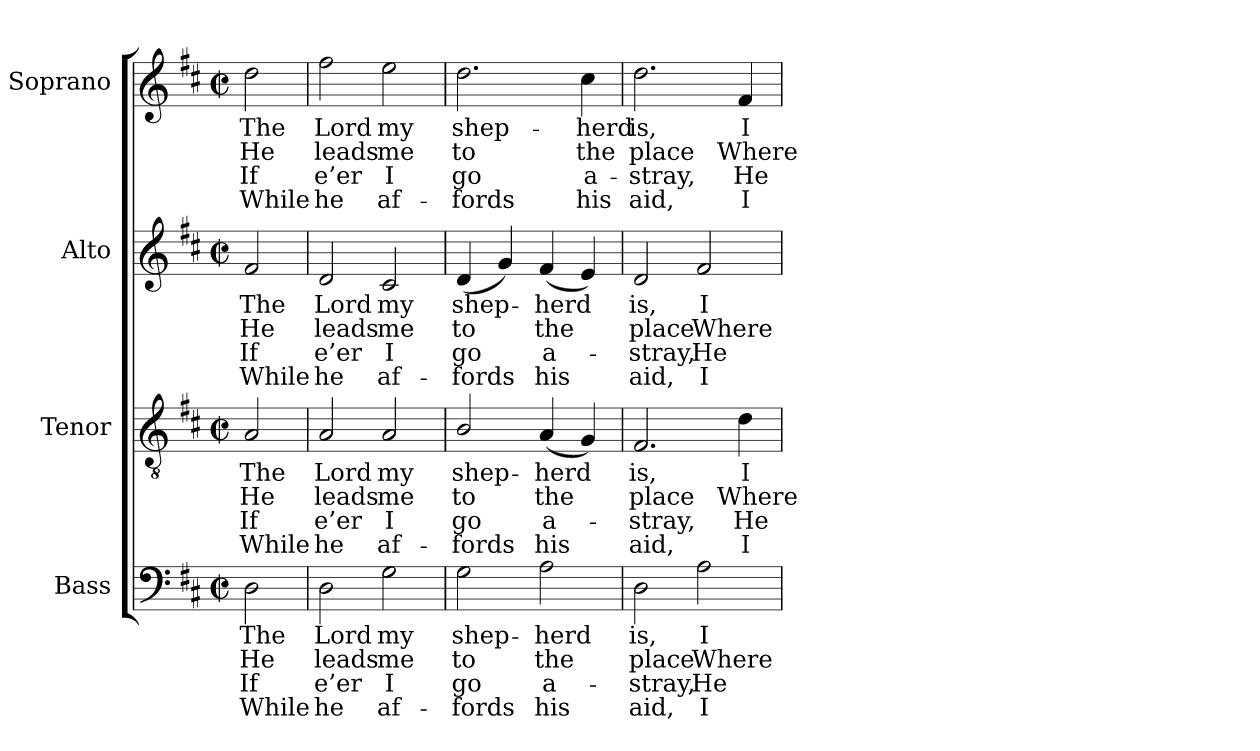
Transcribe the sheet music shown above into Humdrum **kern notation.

**kern	**text	**text	**text	**text	**kern	**text	**text	**text	**text	**kern	**text	**text	**text	**text	**kern	**text	**text	**text	**text
*part4	*part4	*part4	*part4	*part4	*part3	*part3	*part3	*part3	*part3	*part2	*part2	*part2	*part2	*part2	*part1	*part1	*part1	*part1	*part1
*staff4	*staff4	*staff4	*staff4	*staff4	*staff3	*staff3	*staff3	*staff3	*staff3	*staff2	*staff2	*staff2	*staff2	*staff2	*staff1	*staff1	*staff1	*staff1	*staff1
*I"Bass	*	*	*	*	*I"Tenor	*	*	*	*	*I"Alto	*	*	*	*	*I"Soprano	*	*	*	*
*I'B.	*	*	*	*	*I'T.	*	*	*	*	*I'A.	*	*	*	*	*I'S.	*	*	*	*
!!LO:PB:g=z
*clefF4	*	*	*	*	*clefGv2	*	*	*	*	*clefG2	*	*	*	*	*clefG2	*	*	*	*
*	*	*	*	*	*ITrd7c12	*	*	*	*	*	*	*	*	*	*	*	*	*	*
*k[f#c#]	*	*	*	*	*k[f#c#]	*	*	*	*	*k[f#c#]	*	*	*	*	*k[f#c#]	*	*	*	*
*D:	*	*	*	*	*D:	*	*	*	*	*D:	*	*	*	*	*D:	*	*	*	*
*M2/2	*	*	*	*	*M2/2	*	*	*	*	*M2/2	*	*	*	*	*M2/2	*	*	*	*
*met(c|)	*	*	*	*	*met(c|)	*	*	*	*	*met(c|)	*	*	*	*	*met(c|)	*	*	*	*
=	=	=	=	=	=	=	=	=	=	=	=	=	=	=	=	=	=	=	=
!	!LO:LY:b:color=#000000	!LO:LY:b:color=#000000	!LO:LY:b:color=#000000	!LO:LY:b:color=#000000	!	!	!	!	!	!	!	!	!	!	!	!	!	!	!
!	!	!	!	!	!	!LO:LY:b:color=#000000	!LO:LY:b:color=#000000	!LO:LY:b:color=#000000	!LO:LY:b:color=#000000	!	!	!	!	!	!	!	!	!	!
!	!	!	!	!	!	!	!	!	!	!	!LO:LY:b:color=#000000	!LO:LY:b:color=#000000	!LO:LY:b:color=#000000	!LO:LY:b:color=#000000	!	!	!	!	!
!	!	!	!	!	!	!	!	!	!	!	!	!	!	!	!	!LO:LY:b:color=#000000	!LO:LY:b:color=#000000	!LO:LY:b:color=#000000	!LO:LY:b:color=#000000
2Di\	The	He	If	While	2AAi/	The	He	If	While	2f#i/	The	He	If	While	2ddi\	The	He	If	While
=1	=1	=1	=1	=1	=1	=1	=1	=1	=1	=1	=1	=1	=1	=1	=1	=1	=1	=1	=1
!	!LO:LY:b:color=#000000	!LO:LY:b:color=#000000	!LO:LY:b:color=#000000	!LO:LY:b:color=#000000	!	!	!	!	!	!	!	!	!	!	!	!	!	!	!
!	!	!	!	!	!	!LO:LY:b:color=#000000	!LO:LY:b:color=#000000	!LO:LY:b:color=#000000	!LO:LY:b:color=#000000	!	!	!	!	!	!	!	!	!	!
!	!	!	!	!	!	!	!	!	!	!	!LO:LY:b:color=#000000	!LO:LY:b:color=#000000	!LO:LY:b:color=#000000	!LO:LY:b:color=#000000	!	!	!	!	!
!	!	!	!	!	!	!	!	!	!	!	!	!	!	!	!	!LO:LY:b:color=#000000	!LO:LY:b:color=#000000	!LO:LY:b:color=#000000	!LO:LY:b:color=#000000
2Di\	Lord	leads	e’er	he	2AAi/	Lord	leads	e’er	he	2di/	Lord	leads	e’er	he	2ff#i\	Lord	leads	e’er	he
!	!LO:LY:b:color=#000000	!LO:LY:b:color=#000000	!LO:LY:b:color=#000000	!LO:LY:b:color=#000000	!	!	!	!	!	!	!	!	!	!	!	!	!	!	!
!	!	!	!	!	!	!LO:LY:b:color=#000000	!LO:LY:b:color=#000000	!LO:LY:b:color=#000000	!LO:LY:b:color=#000000	!	!	!	!	!	!	!	!	!	!
!	!	!	!	!	!	!	!	!	!	!	!LO:LY:b:color=#000000	!LO:LY:b:color=#000000	!LO:LY:b:color=#000000	!LO:LY:b:color=#000000	!	!	!	!	!
!	!	!	!	!	!	!	!	!	!	!	!	!	!	!	!	!LO:LY:b:color=#000000	!LO:LY:b:color=#000000	!LO:LY:b:color=#000000	!LO:LY:b:color=#000000
2Gi\	my	me	I	af-	2AAi/	my	me	I	af-	2c#i/	my	me	I	af-	2eei\	my	me	I	af-
=2	=2	=2	=2	=2	=2	=2	=2	=2	=2	=2	=2	=2	=2	=2	=2	=2	=2	=2	=2
!	!LO:LY:b:color=#000000	!LO:LY:b:color=#000000	!LO:LY:b:color=#000000	!LO:LY:b:color=#000000	!	!	!	!	!	!	!	!	!	!	!	!	!	!	!
!	!	!	!	!	!	!LO:LY:b:color=#000000	!LO:LY:b:color=#000000	!LO:LY:b:color=#000000	!LO:LY:b:color=#000000	!	!	!	!	!	!	!	!	!	!
!	!	!	!	!	!	!	!	!	!	!	!LO:LY:b:color=#000000	!LO:LY:b:color=#000000	!LO:LY:b:color=#000000	!LO:LY:b:color=#000000	!	!	!	!	!
!	!	!	!	!	!	!	!	!	!	!	!	!	!	!	!	!LO:LY:b:color=#000000	!LO:LY:b:color=#000000	!LO:LY:b:color=#000000	!LO:LY:b:color=#000000
2Gi\	shep-	to	-go	fords	2BBi/	shep-	to	-go	fords	(4di/	shep-	to	-go	fords	2.ddi\	shep-	to	-go	fords
.	.	.	.	.	.	.	.	.	.	4gi/)	.	.	.	.	.	.	.	.	.
!	!LO:LY:b:color=#000000	!LO:LY:b:color=#000000	!LO:LY:b:color=#000000	!LO:LY:b:color=#000000	!	!	!	!	!	!	!	!	!	!	!	!	!	!	!
!	!	!	!	!	!	!LO:LY:b:color=#000000	!LO:LY:b:color=#000000	!LO:LY:b:color=#000000	!LO:LY:b:color=#000000	!	!	!	!	!	!	!	!	!	!
!	!	!	!	!	!	!	!	!	!	!	!LO:LY:b:color=#000000	!LO:LY:b:color=#000000	!LO:LY:b:color=#000000	!LO:LY:b:color=#000000	!	!	!	!	!
2Ai\	-herd	the	a-	-his	(4AAi/	-herd	the	a-	-his	(4f#i/	-herd	the	a-	-his	.	.	.	.	.
!	!	!	!	!	!	!	!	!	!	!	!	!	!	!	!	!LO:LY:b:color=#000000	!LO:LY:b:color=#000000	!LO:LY:b:color=#000000	!LO:LY:b:color=#000000
.	.	.	.	.	4GGi/)	.	.	.	.	4ei/)	.	.	.	.	4cc#i\	-herd	the	a-	-his
=3	=3	=3	=3	=3	=3	=3	=3	=3	=3	=3	=3	=3	=3	=3	=3	=3	=3	=3	=3
!	!LO:LY:b:color=#000000	!LO:LY:b:color=#000000	!LO:LY:b:color=#000000	!LO:LY:b:color=#000000	!	!	!	!	!	!	!	!	!	!	!	!	!	!	!
!	!	!	!	!	!	!LO:LY:b:color=#000000	!LO:LY:b:color=#000000	!LO:LY:b:color=#000000	!LO:LY:b:color=#000000	!	!	!	!	!	!	!	!	!	!
!	!	!	!	!	!	!	!	!	!	!	!LO:LY:b:color=#000000	!LO:LY:b:color=#000000	!LO:LY:b:color=#000000	!LO:LY:b:color=#000000	!	!	!	!	!
!	!	!	!	!	!	!	!	!	!	!	!	!	!	!	!	!LO:LY:b:color=#000000	!LO:LY:b:color=#000000	!LO:LY:b:color=#000000	!LO:LY:b:color=#000000
2Di\	is,	place	stray,	aid,	2.FF#i/	is,	place	stray,	aid,	2di/	is,	place	stray,	aid,	2.ddi\	is,	place	stray,	aid,
!	!LO:LY:b:color=#000000	!LO:LY:b:color=#000000	!LO:LY:b:color=#000000	!LO:LY:b:color=#000000	!	!	!	!	!	!	!	!	!	!	!	!	!	!	!
!	!	!	!	!	!	!	!	!	!	!	!LO:LY:b:color=#000000	!LO:LY:b:color=#000000	!LO:LY:b:color=#000000	!LO:LY:b:color=#000000	!	!	!	!	!
2Ai\	I	Where	He	I	.	.	.	.	.	2f#i/	I	Where	He	I	.	.	.	.	.
!	!	!	!	!	!	!LO:LY:b:color=#000000	!LO:LY:b:color=#000000	!LO:LY:b:color=#000000	!LO:LY:b:color=#000000	!	!	!	!	!	!	!	!	!	!
!	!	!	!	!	!	!	!	!	!	!	!	!	!	!	!	!LO:LY:b:color=#000000	!LO:LY:b:color=#000000	!LO:LY:b:color=#000000	!LO:LY:b:color=#000000
.	.	.	.	.	4Di\	I	Where	He	I	.	.	.	.	.	4f#i/	I	Where	He	I
=	=	=	=	=	=	=	=	=	=	=	=	=	=	=	=	=	=	=	=
*-	*-	*-	*-	*-	*-	*-	*-	*-	*-	*-	*-	*-	*-	*-	*-	*-	*-	*-	*-
